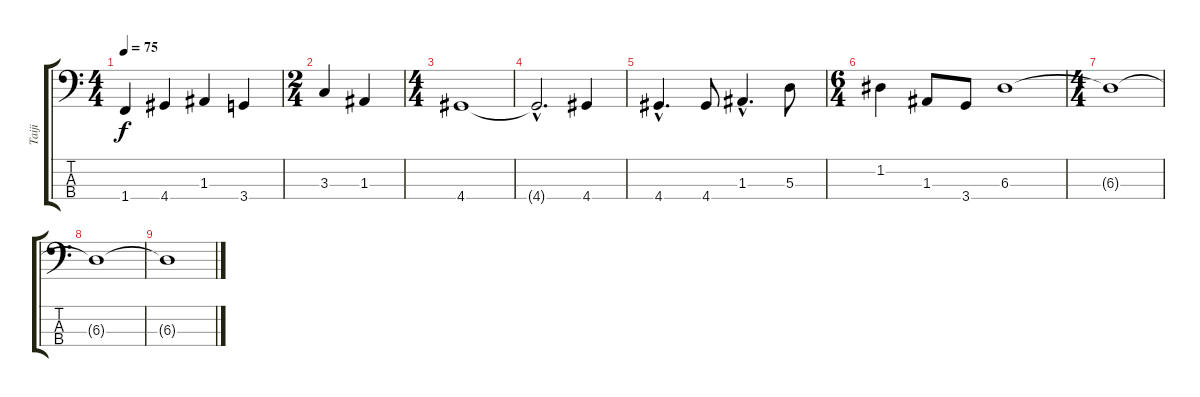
\track ("Taiji" "Taiji") {instrument electricbassfinger}
\staff {score tabs}
\tuning (G2 D2 A1 E1) {hide}
\ts (4 4)
\tempo 75
\clef f4
\ks c
1.4.4{dy f} 4.4.4 1.3.4 3.4.4 |
\ts (2 4)
3.3.4 1.3.4 |
\ts (4 4)
4.4.1 |
4.4{hac t}.2{d} 4.4.4 |
4.4{hac}.4{d} 4.4.8 1.3{hac}.4{d} 5.3.8 |
\ts (6 4)
1.2.4 1.3.8 3.4.8 6.3.1 |
\ts (4 4)
6.3{t}.1 |
6.3{t}.1 |
6.3{t}.1
